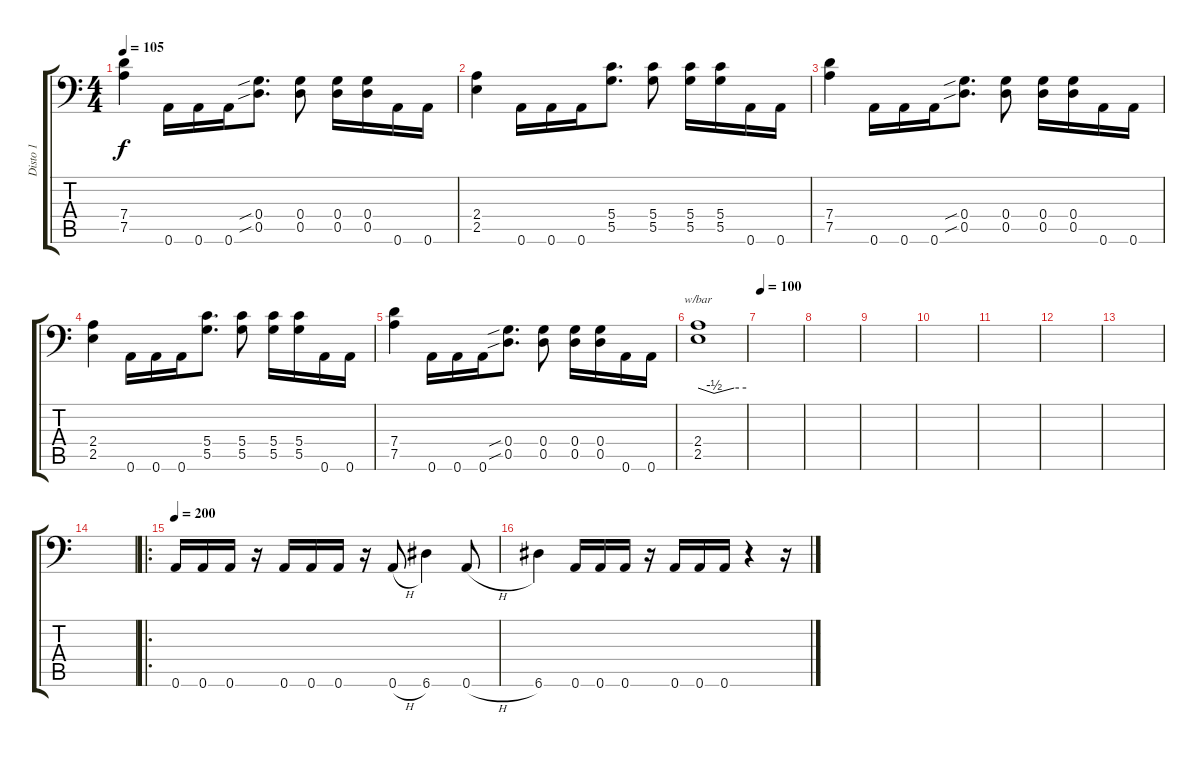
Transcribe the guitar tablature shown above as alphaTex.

\track ("Disto 1" "Disto 1") {instrument distortionguitar}
\staff {score tabs}
\tuning (A3 E3 C3 G2 D2 A1) {hide}
\ts (4 4)
\tempo 105
\clef f4
\ks c
(7.4 7.5).4{dy f} 0.6.16 0.6.16 0.6.16 (0.4{sib} 0.5{sib}).8{d} (0.4 0.5).8 (0.4 0.5).16 (0.4 0.5).16 0.6.16 0.6.16 |
(2.4 2.5).4 0.6.16 0.6.16 0.6.16 (5.4 5.5).8{d} (5.4 5.5).8 (5.4 5.5).16 (5.4 5.5).16 0.6.16 0.6.16 |
(7.4 7.5).4 0.6.16 0.6.16 0.6.16 (0.4{sib} 0.5{sib}).8{d} (0.4 0.5).8 (0.4 0.5).16 (0.4 0.5).16 0.6.16 0.6.16 |
(2.4 2.5).4 0.6.16 0.6.16 0.6.16 (5.4 5.5).8{d} (5.4 5.5).8 (5.4 5.5).16 (5.4 5.5).16 0.6.16 0.6.16 |
(7.4 7.5).4 0.6.16 0.6.16 0.6.16 (0.4{sib} 0.5{sib}).8{d} (0.4 0.5).8 (0.4 0.5).16 (0.4 0.5).16 0.6.16 0.6.16 |
(2.4 2.5).1{tbe (custom default 0 0 20 -2 45 0 60 0)} |
\tempo 100
|
|
|
|
|
|
|
|
\ro
\tempo 200
0.6.16 0.6.16 0.6.16 r.16 0.6.16 0.6.16 0.6.16 r.16 0.6{h}.8 6.6.4 0.6{h}.8 |
6.6.4 0.6.16 0.6.16 0.6.16 r.16 0.6.16 0.6.16 0.6.16 r.4 r.16
